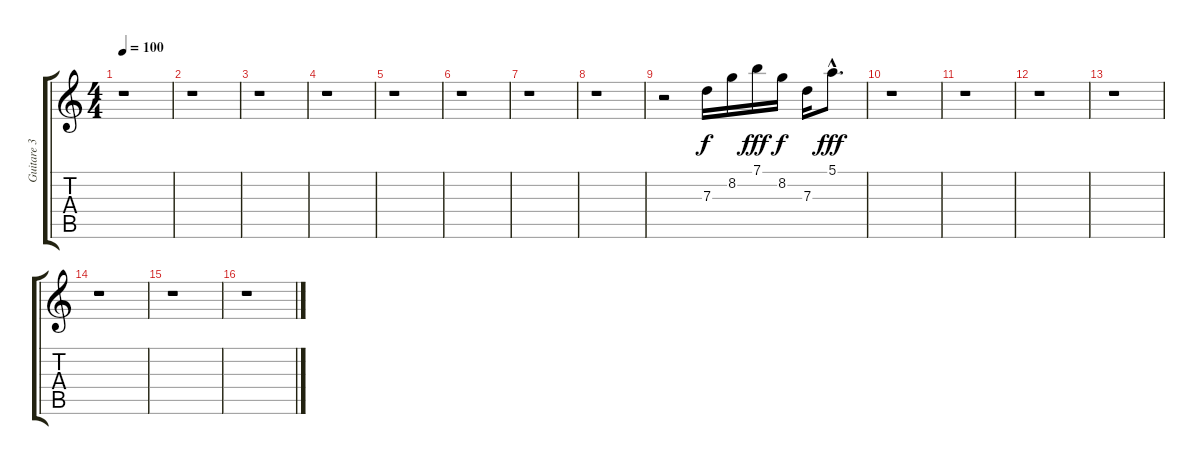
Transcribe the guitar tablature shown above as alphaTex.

\track ("Guitare 3" "Guitare 3") {instrument acousticguitarsteel}
\staff {score tabs}
\tuning (E4 B3 G3 D3 A2 E2) {hide}
\ts (4 4)
\tempo 100
\clef g2
\ks c
r.1{dy f} |
r.1 |
r.1 |
r.1 |
r.1 |
r.1 |
r.1 |
r.1 |
r.2 7.3.16 8.2.16 7.1.16{dy fff} 8.2.16{dy f} 7.3.16 5.1{hac}.8{d dy fff} |
r.1 |
r.1 |
r.1 |
r.1 |
r.1 |
r.1 |
r.1
